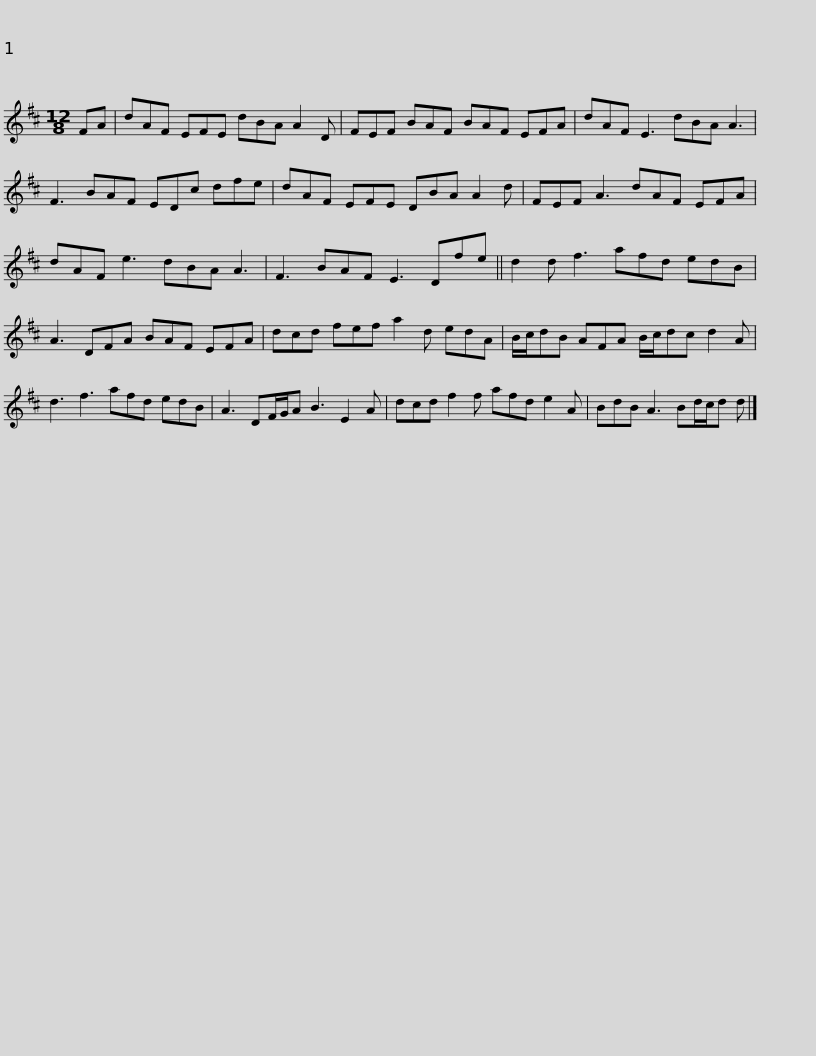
X:1
L:1/8
M:12/8
I:linebreak $
K:D
V:1 treble
V:1
 FA | dAF EFE dBA A2 D | FEF BAF BAF EFA | dAF E3 dBA A3 |$ F3 BAF EDc dfe | %5
 dAF EFE DBA A2 d | FEF A3 dAF EFA | dAF e3 dBA A3 |$ F3 BAF E3 Dfe || d2 d f3 afd edB | %10
 A3 DFA BAF EFA | dcd fef a2 d edA |$ B/c/dB AFA B/c/dc d2 A | d3 f3 afd edB | A3 DF/G/A B3 E2 A | %15
 dcd f2 f afd e2 A |$ BdB A3 Bd/c/d d |] %17
